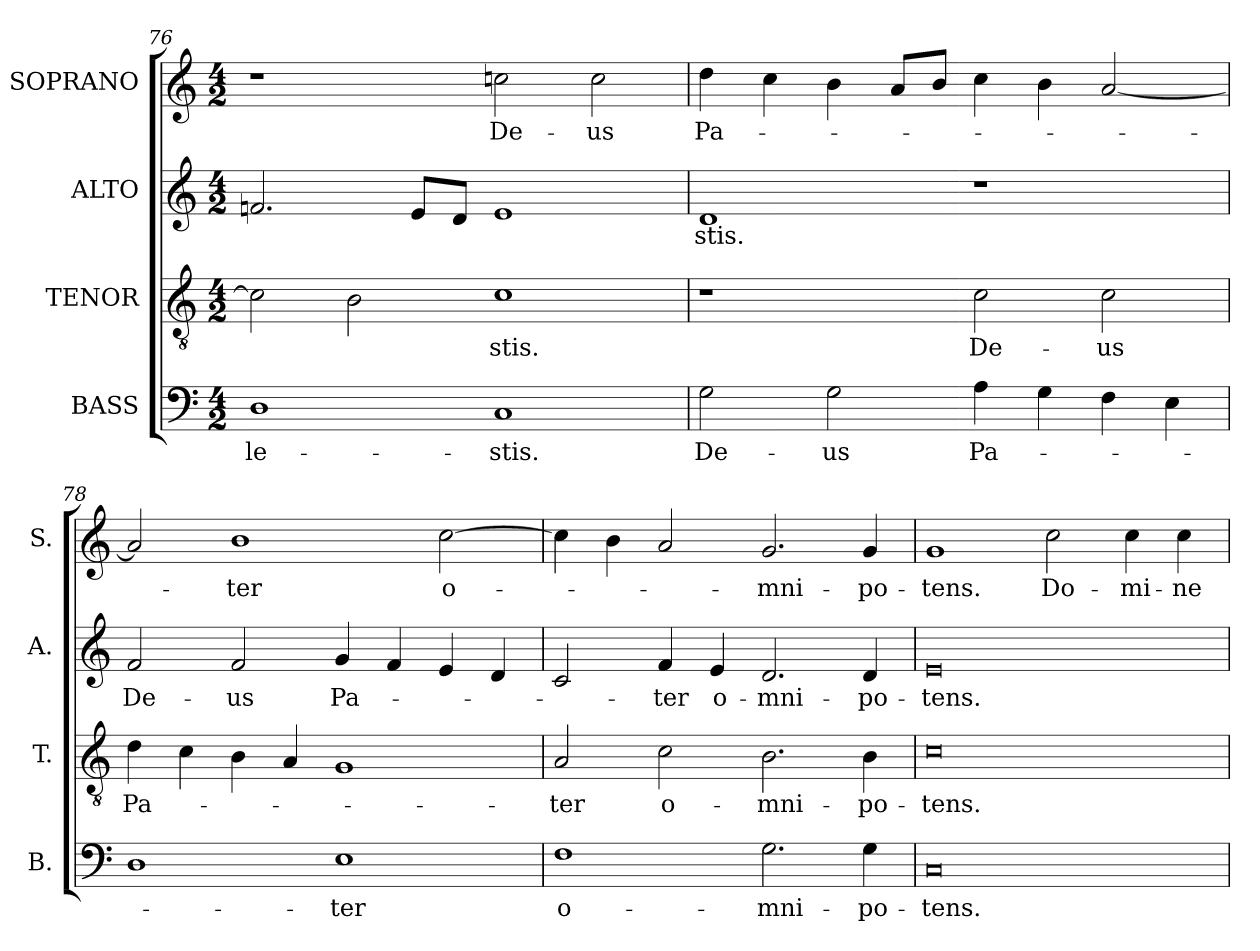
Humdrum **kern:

**kern	**text	**kern	**text	**kern	**text	**kern	**text
*part4	*part4	*part3	*part3	*part2	*part2	*part1	*part1
*staff4	*staff4	*staff3	*staff3	*staff2	*staff2	*staff1	*staff1
*I"BASS	*	*I"TENOR	*	*I"ALTO	*	*I"SOPRANO	*
*I'B.	*	*I'T.	*	*I'A.	*	*I'S.	*
*clefF4	*	*clefGv2	*	*clefG2	*	*clefG2	*
*	*	*ITrd7c12	*	*	*	*	*
*k[]	*	*k[]	*	*k[]	*	*k[]	*
*C:	*	*C:	*	*C:	*	*C:	*
*M4/2	*	*M4/2	*	*M4/2	*	*M4/2	*
=76	=76	=76	=76	=76	=76	=76	=76
!	!LO:LY:b:color=#000000	!	!	!	!	!	!
1Di	-le-	2Ci\]	.	2.fni/	.	1r	.
.	.	2BBi\	.	.	.	.	.
.	.	.	.	8ei/L	.	.	.
.	.	.	.	8di/J	.	.	.
!	!LO:LY:b:color=#000000	!	!	!	!	!	!
!	!	!	!LO:LY:b:color=#000000	!	!	!	!
!	!	!	!	!	!	!	!LO:LY:b:color=#000000
1Ci	-stis.	1Ci	-stis.	1ei	.	2ccni\	De-
!	!	!	!	!	!	!	!LO:LY:b:color=#000000
.	.	.	.	.	.	2cci\	-us
=77	=77	=77	=77	=77	=77	=77	=77
!	!LO:LY:b:color=#000000	!	!	!	!	!	!
!	!	!	!	!	!LO:LY:b:color=#000000	!	!
!	!	!	!	!	!	!	!LO:LY:b:color=#000000
2Gi\	De-	1r	.	1di	-stis.	4ddi\	Pa-
.	.	.	.	.	.	4cci\	.
!	!LO:LY:b:color=#000000	!	!	!	!	!	!
2Gi\	-us	.	.	.	.	4bi\	.
.	.	.	.	.	.	8ai/L	.
.	.	.	.	.	.	8bi/J	.
!	!LO:LY:b:color=#000000	!	!	!	!	!	!
!	!	!	!LO:LY:b:color=#000000	!	!	!	!
4Ai\	Pa-	2Ci\	De-	1r	.	4cci\	.
4Gi\	.	.	.	.	.	4bi\	.
!	!	!	!LO:LY:b:color=#000000	!	!	!	!
4Fi\	.	2Ci\	-us	.	.	[2ai/	.
4Ei\	.	.	.	.	.	.	.
!!LO:PB:g=z
=78	=78	=78	=78	=78	=78	=78	=78
!	!	!	!LO:LY:b:color=#000000	!	!	!	!
!	!	!	!	!	!LO:LY:b:color=#000000	!	!
1Di	.	4Di\	Pa-	2fi/	De-	2ai/]	.
.	.	4Ci\	.	.	.	.	.
!	!	!	!	!	!LO:LY:b:color=#000000	!	!
!	!	!	!	!	!	!	!LO:LY:b:color=#000000
.	.	4BBi\	.	2fi/	-us	1bi	-ter
.	.	4AAi/	.	.	.	.	.
!	!LO:LY:b:color=#000000	!	!	!	!	!	!
!	!	!	!	!	!LO:LY:b:color=#000000	!	!
1Ei	-ter	1GGi	.	4gi/	Pa-	.	.
.	.	.	.	4fi/	.	.	.
!	!	!	!	!	!	!	!LO:LY:b:color=#000000
.	.	.	.	4ei/	.	[2cci\	o-
.	.	.	.	4di/	.	.	.
=79	=79	=79	=79	=79	=79	=79	=79
!	!LO:LY:b:color=#000000	!	!	!	!	!	!
!	!	!	!LO:LY:b:color=#000000	!	!	!	!
1Fi	o-	2AAi/	-ter	2ci/	.	4cci\]	.
.	.	.	.	.	.	4bi\	.
!	!	!	!LO:LY:b:color=#000000	!	!	!	!
!	!	!	!	!	!LO:LY:b:color=#000000	!	!
.	.	2Ci\	o-	4fi/	-ter	2ai/	.
!	!	!	!	!	!LO:LY:b:color=#000000	!	!
.	.	.	.	4ei/	o-	.	.
!	!LO:LY:b:color=#000000	!	!	!	!	!	!
!	!	!	!LO:LY:b:color=#000000	!	!	!	!
!	!	!	!	!	!LO:LY:b:color=#000000	!	!
!	!	!	!	!	!	!	!LO:LY:b:color=#000000
2.Gi\	-mni-	2.BBi\	-mni-	2.di/	-mni-	2.gi/	-mni-
!	!LO:LY:b:color=#000000	!	!	!	!	!	!
!	!	!	!LO:LY:b:color=#000000	!	!	!	!
!	!	!	!	!	!LO:LY:b:color=#000000	!	!
!	!	!	!	!	!	!	!LO:LY:b:color=#000000
4Gi\	-po-	4BBi\	-po-	4di/	-po-	4gi/	-po-
=80	=80	=80	=80	=80	=80	=80	=80
!	!LO:LY:b:color=#000000	!	!	!	!	!	!
!	!	!	!LO:LY:b:color=#000000	!	!	!	!
!	!	!	!	!	!LO:LY:b:color=#000000	!	!
!	!	!	!	!	!	!	!LO:LY:b:color=#000000
0Ci	-tens.	0Ci	-tens.	0ei	-tens.	1gi	-tens.
!	!	!	!	!	!	!	!LO:LY:b:color=#000000
.	.	.	.	.	.	2cci\	Do-
!	!	!	!	!	!	!	!LO:LY:b:color=#000000
.	.	.	.	.	.	4cci\	-mi-
!	!	!	!	!	!	!	!LO:LY:b:color=#000000
.	.	.	.	.	.	4cci\	-ne
=	=	=	=	=	=	=	=
*-	*-	*-	*-	*-	*-	*-	*-
